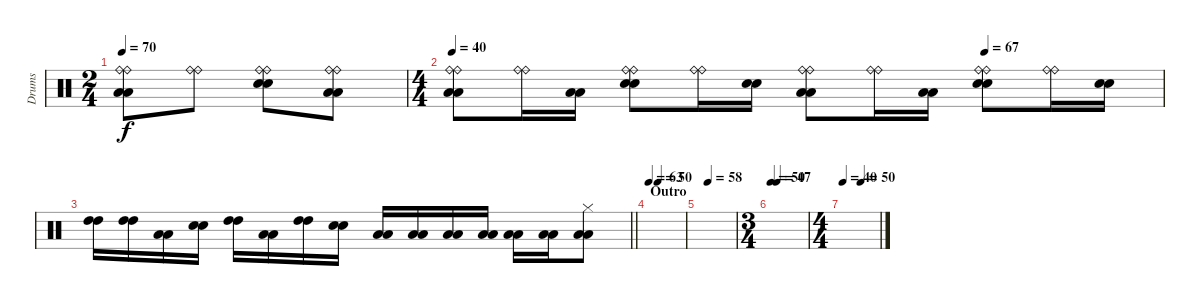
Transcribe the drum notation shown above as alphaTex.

\track ("Drums" "Drums") {instrument percussion}
\staff {score}
\articulation defaults
\ts (2 4)
\tempo 70
\clef neutral
\ks c
("Ride (bell)" "Ride (bell)" "Low Floor Tom (hit)" "Low Floor Tom (hit)").8{dy f} ("Ride (bell)" "Ride (bell)").8 ("Ride (bell)" "Ride (bell)" "Snare (hit) 2" "Snare (hit) 2").8 ("Ride (bell)" "Ride (bell)" "Low Floor Tom (hit)" "Low Floor Tom (hit)").8 |
\ts (4 4)
\tempo 40
\tempo (67 0.75)
("Ride (bell)" "Ride (bell)" "Low Floor Tom (hit)" "Low Floor Tom (hit)").8 ("Ride (bell)" "Ride (bell)").16 ("Low Floor Tom (hit)" "Low Floor Tom (hit)").16 ("Ride (bell)" "Ride (bell)" "Snare (hit) 2" "Snare (hit) 2").8 ("Ride (bell)" "Ride (bell)").16 ("Snare (hit) 2" "Snare (hit) 2").16 ("Ride (bell)" "Ride (bell)" "Low Floor Tom (hit)" "Low Floor Tom (hit)").8 ("Ride (bell)" "Ride (bell)").16 ("Low Floor Tom (hit)" "Low Floor Tom (hit)").16 ("Ride (bell)" "Ride (bell)" "Snare (hit) 2" "Snare (hit) 2").8 ("Ride (bell)" "Ride (bell)").16 ("Snare (hit) 2" "Snare (hit) 2").16 |
\barLineRight lightlight
("High Tom (hit)" "High Tom (hit)").16 ("High Tom (hit)" "High Tom (hit)").16 ("Low Floor Tom (hit)" "Low Floor Tom (hit)").16 ("Snare (hit) 2" "Snare (hit) 2").16 ("High Tom (hit)" "High Tom (hit)").16 ("Low Floor Tom (hit)" "Low Floor Tom (hit)").16 ("High Tom (hit)" "High Tom (hit)").16 ("Snare (hit) 2" "Snare (hit) 2").16 ("Low Floor Tom (hit)" "Low Floor Tom (hit)").16 ("Low Tom (hit)" "Low Tom (hit)").16 ("Low Tom (hit)" "Low Tom (hit)").16 ("Low Floor Tom (hit)" "Low Floor Tom (hit)").16 ("Low Tom (hit)" "Low Tom (hit)").16 ("Low Tom (hit)" "Low Tom (hit)").16 ("Hi-Hat (closed)" "Low Floor Tom (hit)" "Low Floor Tom (hit)").8 |
\section ("" "Outro")
\tempo 63
\tempo (50 0.25)
|
\tempo (58 0.25)
|
\ts (3 4)
\tempo 50
\tempo (47 0.16666666666666666)
|
\ts (4 4)
\tempo 40
\tempo (50 0.5)
